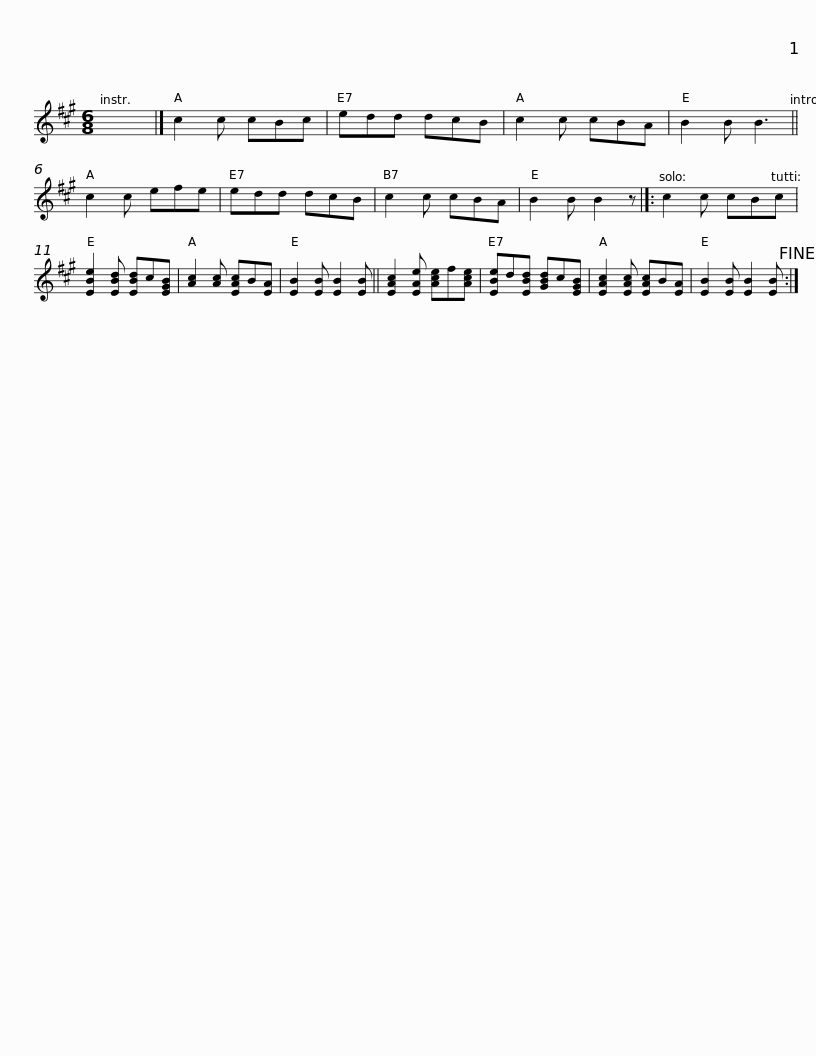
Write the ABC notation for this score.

X:1
L:1/8
M:6/8
I:linebreak $
K:A
V:1 treble
V:1
 x6 |] c2 c cBc | edd dcB | c2 c cBA | B2 B B3 || %5
 c2 c efe | edd dcB | c2 c cBA | B2 B B2 z |]:$ c2 c cBc | %10
 [EBe]2 [EBd] [EBd]c[EGB] | [Ac]2 [Ac] [EAc]B[EA] | [EB]2 [EB] [EB]2 [EB] || [EAc]2 [EAe] [Ace]f[Ace] | [EBe]d[EBd] [GBd]c[EGB] | %15
 [EAc]2 [EAc] [EAc]B[EA] |$ [EB]2 [EB] [EB]2 [EB]!fine! :| %17
